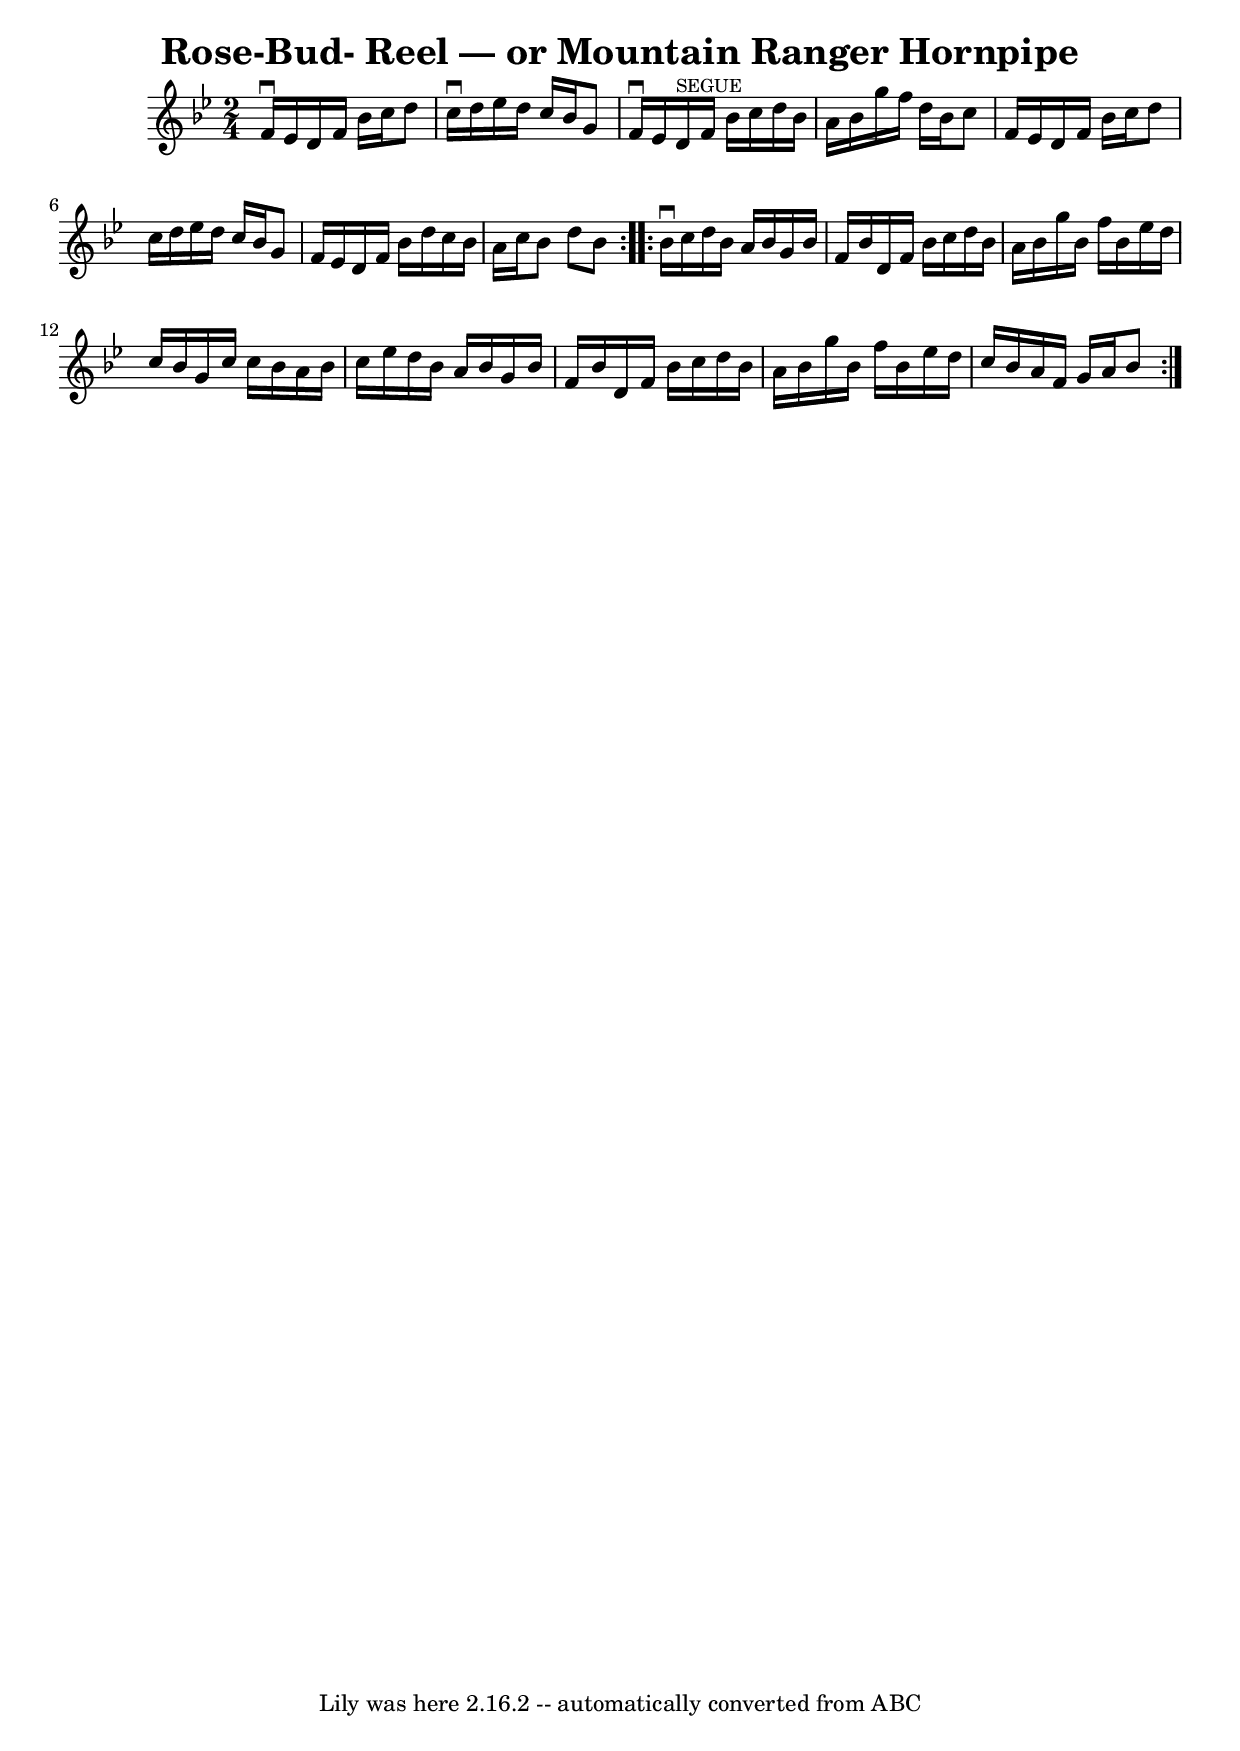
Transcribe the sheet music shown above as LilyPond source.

\version "2.16.2"
\include "Mammoth.ily"
\header {
  %% book = "Ryan's Mammoth Collection"
  crossRefNumber = "1"
  footnotes = ""
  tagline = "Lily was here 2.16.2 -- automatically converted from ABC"
  title = "Rose-Bud- Reel — or Mountain Ranger Hornpipe"

}
voicedefault =  {



  \repeat volta 2 {

    \time 2/4 
    \key bes \major f'16^\downbow ees'16  |
    d'16 f'16    
    bes'16 c''16 d''8 c''16^\downbow d''16  |
    ees''16 d''16 
    c''16 bes'16 g'8 f'16^\downbow ees'16    |
    d'16^\segue f'16 bes'16 c''16 d''16 bes'16 a'16 bes'16  
    |
    g''16 f''16 d''16 bes'16 c''8 f'16 ees'16  
    |
    d'16 f'16 bes'16 c''16 d''8 c''16 d''16  
    |
    ees''16 d''16 c''16 bes'16 g'8 f'16 ees'16  
    |
    d'16 f'16 bes'16 d''16 c''16 bes'16 a'16 c''16  
    |
    bes'8 d''8 bes'8  
  } 
  \repeat volta 2 {
    bes'16^\downbow   
    c''16  |
    d''16 bes'16 a'16 bes'16 g'16 bes'16 f'16   
    bes'16  |
    d'16 f'16 bes'16 c''16 d''16 bes'16 a'16  
    bes'16  |
    g''16 bes'16 f''16 bes'16 ees''16 d''16    
    c''16 bes'16  |
    g'16 c''16 c''16 bes'16 a'16 bes'16  
    c''16 ees''16  |
    d''16 bes'16 a'16 bes'16 g'16    
    bes'16 f'16 bes'16  |
    d'16 f'16 bes'16 c''16 d''16   
    bes'16 a'16 bes'16  |
    g''16 bes'16 f''16 bes'16    
    ees''16 d''16 c''16 bes'16  |
    a'16 f'16 g'16 a'16    
    bes'8  
  }   

}

\score{
  <<

    \context Staff="default"
    {
      \voicedefault 
      
    }

  >>
  \layout {
    
  }
  \midi {
  }

}
